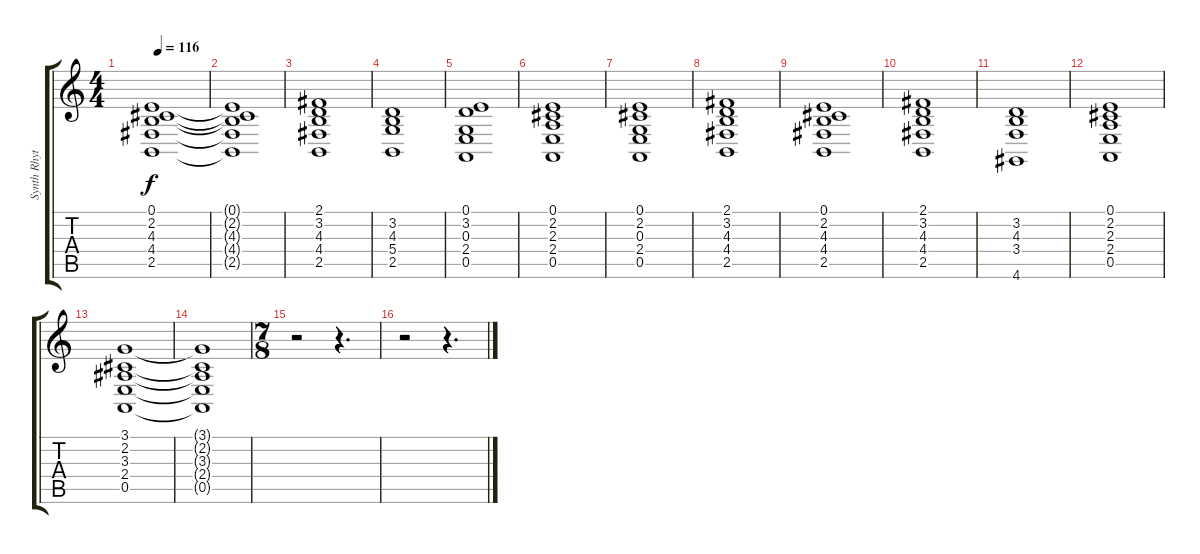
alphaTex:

\track ("Synth Rhythm" "Synth Rhyt") {instrument stringensemble1}
\staff {score tabs}
\tuning (E4 B3 G3 D3 A2 E2) {hide}
\ts (4 4)
\tempo 116
\clef g2
\ks c
(0.1 2.2 4.3 4.4 2.5).1{dy f} |
(0.1{t} 2.2{t} 4.3{t} 4.4{t} 2.5{t}).1 |
(2.1 3.2 4.3 4.4 2.5).1 |
(3.2 4.3 5.4 2.5).1 |
(0.1 3.2 0.3 2.4 0.5).1 |
(0.1 2.2 2.3 2.4 0.5).1 |
(0.1 2.2 0.3 2.4 0.5).1 |
(2.1 3.2 4.3 4.4 2.5).1 |
(0.1 2.2 4.3 4.4 2.5).1 |
(2.1 3.2 4.3 4.4 2.5).1 |
(3.2 4.3 3.4 4.6).1 |
(0.1 2.2 2.3 2.4 0.5).1 |
(3.1 2.2 3.3 2.4 0.5).1 |
(3.1{t} 2.2{t} 3.3{t} 2.4{t} 0.5{t}).1 |
\ts (7 8)
r.2 r.4{d} |
r.2 r.4{d}
